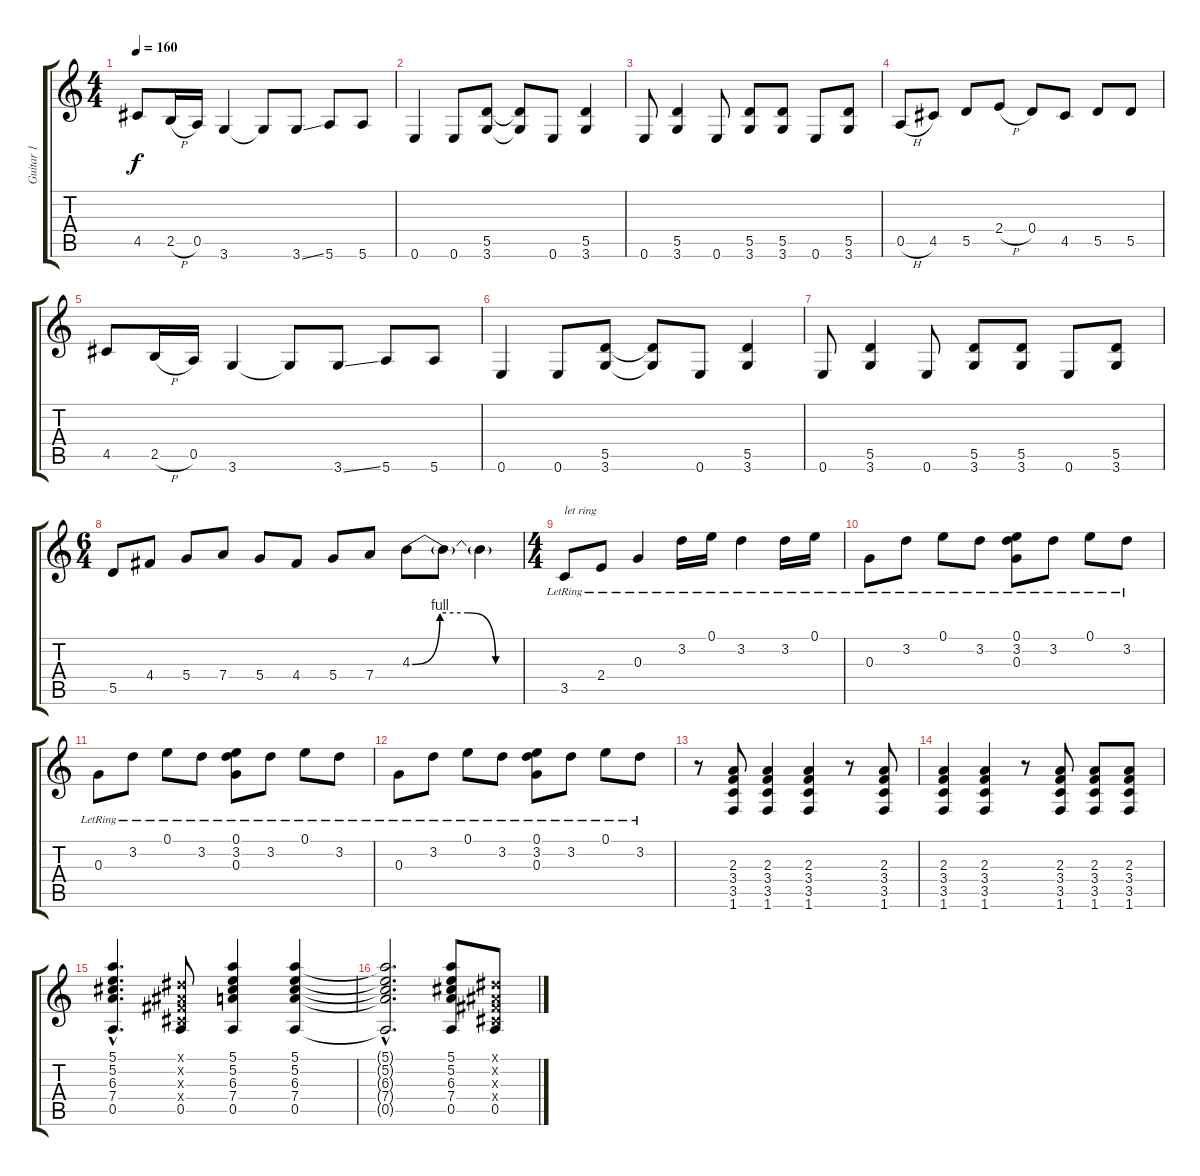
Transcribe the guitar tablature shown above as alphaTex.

\track ("Guitar 1" "Guitar 1") {instrument overdrivenguitar}
\staff {score tabs}
\tuning (E4 B3 G3 D3 A2 E2) {hide}
\ts (4 4)
\tempo 160
\clef g2
\ks c
4.5.8{dy f} 2.5{h}.16 0.5.16 3.6.4 3.6{t}.8 3.6{ss}.8 5.6.8 5.6.8 |
0.6.4 0.6.8 (5.5 3.6).8 (5.5{t} 3.6{t}).8 0.6.8 (5.5 3.6).4 |
0.6.8 (5.5 3.6).4 0.6.8 (5.5 3.6).8 (5.5 3.6).8 0.6.8 (5.5 3.6).8 |
0.5{h}.8 4.5.8 5.5.8 2.4{h}.8 0.4.8 4.5.8 5.5.8 5.5.8 |
4.5.8 2.5{h}.16 0.5.16 3.6.4 3.6{t}.8 3.6{ss}.8 5.6.8 5.6.8 |
0.6.4 0.6.8 (5.5 3.6).8 (5.5{t} 3.6{t}).8 0.6.8 (5.5 3.6).4 |
0.6.8 (5.5 3.6).4 0.6.8 (5.5 3.6).8 (5.5 3.6).8 0.6.8 (5.5 3.6).8 |
\ts (6 4)
5.5.8 4.4.8 5.4.8 7.4.8 5.4.8 4.4.8 5.4.8 7.4.8 4.3{be (custom 0 0 15 4 30 4 45 0 60 0)}.8 4.3{t}.8 4.3{t}.4 |
\ts (4 4)
3.5{lr}.8{txt "let ring"} 2.4{lr}.8 0.3{lr}.4 3.2{lr}.16 0.1{lr}.16 3.2{lr}.4 3.2{lr}.16 0.1{lr}.16 |
0.3{lr}.8 3.2{lr}.8 0.1{lr}.8 3.2{lr}.8 (0.1{lr} 3.2{lr} 0.3{lr}).8 3.2{lr}.8 0.1{lr}.8 3.2{lr}.8 |
0.3{lr}.8 3.2{lr}.8 0.1{lr}.8 3.2{lr}.8 (0.1{lr} 3.2{lr} 0.3{lr}).8 3.2{lr}.8 0.1{lr}.8 3.2{lr}.8 |
0.3{lr}.8 3.2{lr}.8 0.1{lr}.8 3.2{lr}.8 (0.1{lr} 3.2{lr} 0.3{lr}).8 3.2{lr}.8 0.1{lr}.8 3.2{lr}.8 |
r.8 (2.3 3.4 3.5 1.6).8 (2.3 3.4 3.5 1.6).4 (2.3 3.4 3.5 1.6).4 r.8 (2.3 3.4 3.5 1.6).8 |
(2.3 3.4 3.5 1.6).4 (2.3 3.4 3.5 1.6).4 r.8 (2.3 3.4 3.5 1.6).8 (2.3 3.4 3.5 1.6).8 (2.3 3.4 3.5 1.6).8 |
(5.1{hac} 5.2{hac} 6.3{hac} 7.4{hac} 0.5{hac}).4{d} (-1.1{x} -1.2{x} -1.3{x} -1.4{x} 0.5).8 (5.1 5.2 6.3 7.4 0.5).4 (5.1 5.2 6.3 7.4 0.5).4 |
(5.1{hac t} 5.2{hac t} 6.3{hac t} 7.4{hac t} 0.5{hac t}).2{d} (5.1 5.2 6.3 7.4 0.5).8 (-1.1{x} -1.2{x} -1.3{x} -1.4{x} 0.5).8
